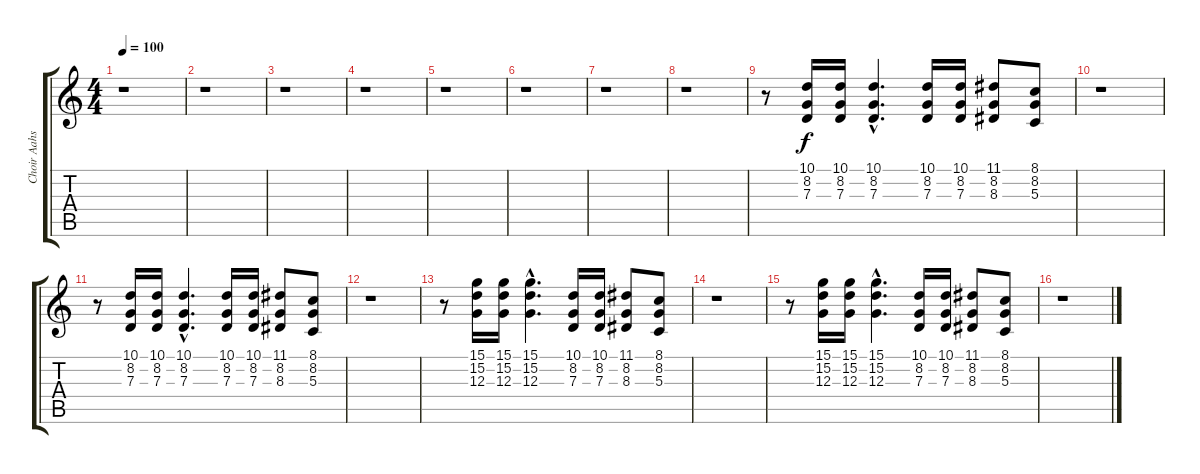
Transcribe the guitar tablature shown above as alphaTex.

\track ("Choir Aahs" "Choir Aahs") {instrument choiraahs}
\staff {score tabs}
\tuning (E4 B3 G3 D3 A2 E2) {hide}
\ts (4 4)
\tempo 100
\clef g2
\ks c
r.1{dy f} |
r.1 |
r.1 |
r.1 |
r.1 |
r.1 |
r.1 |
r.1 |
r.8{volume 13} (10.1 8.2 7.3).16 (10.1 8.2 7.3).16 (10.1{hac} 8.2{hac} 7.3{hac}).4{d} (10.1 8.2 7.3).16 (10.1 8.2 7.3).16 (11.1 8.2 8.3).8 (8.1 8.2 5.3).8 |
r.1 |
r.8 (10.1 8.2 7.3).16 (10.1 8.2 7.3).16 (10.1{hac} 8.2{hac} 7.3{hac}).4{d} (10.1 8.2 7.3).16 (10.1 8.2 7.3).16 (11.1 8.2 8.3).8 (8.1 8.2 5.3).8 |
r.1 |
r.8 (15.1 15.2 12.3).16 (15.1 15.2 12.3).16 (15.1{hac} 15.2{hac} 12.3{hac}).4{d} (10.1 8.2 7.3).16 (10.1 8.2 7.3).16 (11.1 8.2 8.3).8 (8.1 8.2 5.3).8 |
r.1 |
r.8 (15.1 15.2 12.3).16 (15.1 15.2 12.3).16 (15.1{hac} 15.2{hac} 12.3{hac}).4{d} (10.1 8.2 7.3).16 (10.1 8.2 7.3).16 (11.1 8.2 8.3).8 (8.1 8.2 5.3).8 |
r.1
